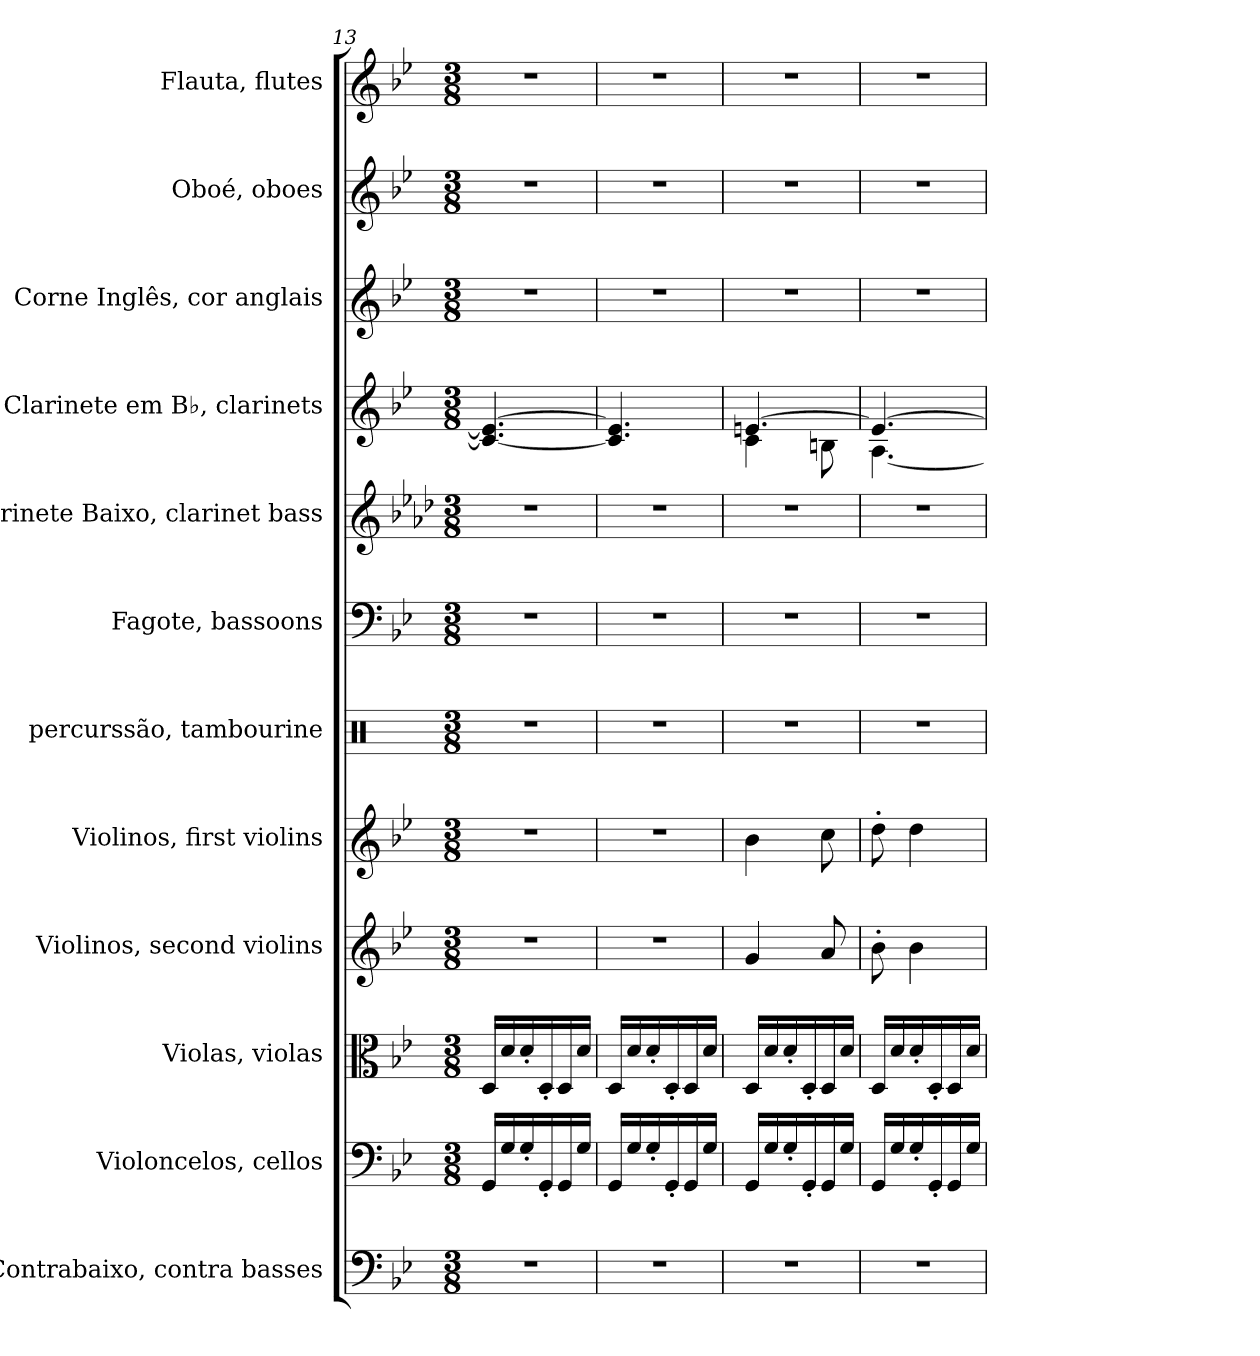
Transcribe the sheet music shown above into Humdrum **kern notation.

**kern	**kern	**kern	**kern	**kern	**kern	**kern	**kern	**kern	**kern	**kern	**kern
*part12	*part11	*part10	*part9	*part8	*part7	*part6	*part5	*part4	*part3	*part2	*part1
*staff12	*staff11	*staff10	*staff9	*staff8	*staff7	*staff6	*staff5	*staff4	*staff3	*staff2	*staff1
*I"Contrabaixo, contra basses	*I"Violoncelos, cellos	*I"Violas, violas	*I"Violinos, second violins	*I"Violinos, first violins	*I"percurssão, tambourine	*I"Fagote, bassoons	*I"Clarinete Baixo, clarinet  bass	*I"Clarinete em B♭, clarinets	*I"Corne Inglês, cor anglais	*I"Oboé, oboes	*I"Flauta, flutes
*I'Cb.	*I'Vcs.	*I'Vla.	*I'Vno.	*I'Vno.	*I'Perc.	*I'Fg.	*I'Cl. B.	*I'Cl. B♭	*I'C. I.	*I'Ob.	*I'Fl.
*clefF4	*clefF4	*clefC3	*clefG2	*clefG2	*clefX	*clefF4	*clefG2	*clefG2	*clefG2	*clefG2	*clefG2
*ITrd7c12	*	*	*	*	*	*	*ITrd8c14	*ITrd1c2	*ITrd4c7	*	*
*k[b-e-]	*k[b-e-]	*k[b-e-]	*k[b-e-]	*k[b-e-]	*k[]	*k[b-e-]	*k[b-e-a-d-]	*k[b-e-a-d-]	*k[b-e-a-]	*k[b-e-]	*k[b-e-]
*M3/8	*M3/8	*M3/8	*M3/8	*M3/8	*M3/8	*M3/8	*M3/8	*M3/8	*M3/8	*M3/8	*M3/8
=13	=13	=13	=13	=13	=13	=13	=13	=13	=13	=13	=13
4.r	16GG/LL	16D/LL	4.r	4.r	4.r	4.r	4.r	4.B-/_ 4.d/_	4.r	4.r	4.r
.	16G/	16d/	.	.	.	.	.	.	.	.	.
.	16G'/	16d'/	.	.	.	.	.	.	.	.	.
.	16GG'/	16D'/	.	.	.	.	.	.	.	.	.
.	16GG/	16D/	.	.	.	.	.	.	.	.	.
.	16G/JJ	16d/JJ	.	.	.	.	.	.	.	.	.
=14	=14	=14	=14	=14	=14	=14	=14	=14	=14	=14	=14
4.r	16GG/LL	16D/LL	4.r	4.r	4.r	4.r	4.r	4.B-/] 4.d/]	4.r	4.r	4.r
.	16G/	16d/	.	.	.	.	.	.	.	.	.
.	16G'/	16d'/	.	.	.	.	.	.	.	.	.
.	16GG'/	16D'/	.	.	.	.	.	.	.	.	.
.	16GG/	16D/	.	.	.	.	.	.	.	.	.
.	16G/JJ	16d/JJ	.	.	.	.	.	.	.	.	.
=15	=15	=15	=15	=15	=15	=15	=15	=15	=15	=15	=15
*	*	*	*	*	*	*	*	*^	*	*	*
4.r	16GG/LL	16D/LL	4g/	4b-\	4.r	4.r	4.r	[4.dn/	4B-\	4.r	4.r	4.r
.	16G/	16d/	.	.	.	.	.	.	.	.	.	.
.	16G'/	16d'/	.	.	.	.	.	.	.	.	.	.
.	16GG'/	16D'/	.	.	.	.	.	.	.	.	.	.
.	16GG/	16D/	8a/	8cc\	.	.	.	.	8An\	.	.	.
.	16G/JJ	16d/JJ	.	.	.	.	.	.	.	.	.	.
=16	=16	=16	=16	=16	=16	=16	=16	=16	=16	=16	=16	=16
4.r	16GG/LL	16D/LL	8b-'\	8dd'\	4.r	4.r	4.r	4.d/_	[4.G\	4.r	4.r	4.r
.	16G/	16d/	.	.	.	.	.	.	.	.	.	.
.	16G'/	16d'/	4b-\	4dd\	.	.	.	.	.	.	.	.
.	16GG'/	16D'/	.	.	.	.	.	.	.	.	.	.
.	16GG/	16D/	.	.	.	.	.	.	.	.	.	.
.	16G/JJ	16d/JJ	.	.	.	.	.	.	.	.	.	.
*	*	*	*	*	*	*	*	*v	*v	*	*	*
=	=	=	=	=	=	=	=	=	=	=	=
*-	*-	*-	*-	*-	*-	*-	*-	*-	*-	*-	*-
